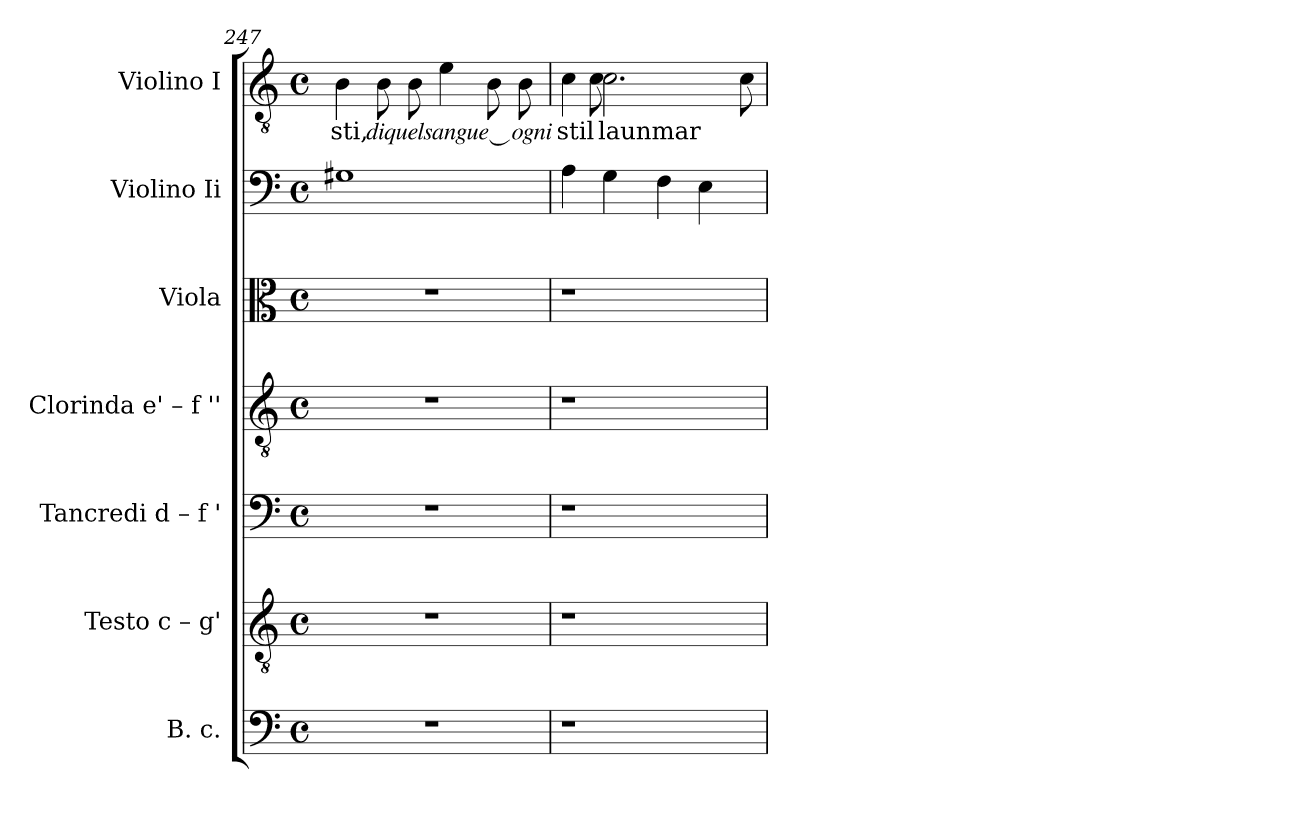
**kern	**kern	**kern	**kern	**kern	**kern	**kern	**text
*part7	*part6	*part5	*part4	*part3	*part2	*part1	*part1
*staff7	*staff6	*staff5	*staff4	*staff3	*staff2	*staff1	*staff1
*I"B. c.	*I"Testo  c – g'	*I"Tancredi  d – f '	*I"Clorinda  e' – f ''	*I"Viola	*I"Violino Ii	*I"Violino I	*
!!LO:LB:g=z
*clefF4	*clefGv2	*clefF4	*clefGv2	*clefC3	*clefF4	*clefGv2	*
*k[]	*k[]	*k[]	*k[]	*k[]	*k[]	*k[]	*
*C:	*C:	*C:	*C:	*C:	*C:	*C:	*
*M4/4	*M4/4	*M4/4	*M4/4	*M4/4	*M4/4	*M4/4	*
*met(c)	*met(c)	*met(c)	*met(c)	*met(c)	*met(c)	*met(c)	*
=247	=247	=247	=247	=247	=247	=247	=247
!	!	!	!	!	!	!	!LO:LY:b:cj
1r	1r	1r	1r	1r	1G#X	4B\	-sti,
!	!	!	!	!	!	!	!LO:LY:b:cj
.	.	.	.	.	.	8B\	diquelsangue‿ogni
!	!	!	!	!	!	!	!LO:LY:b:cj
.	.	.	.	.	.	8B\	.
!	!	!	!	!	!	!	!LO:LY:b:cj
.	.	.	.	.	.	4e\	.
!	!	!	!	!	!	!	!LO:LY:b:cj
.	.	.	.	.	.	8B\	.
!	!	!	!	!	!	!	!LO:LY:b:cj
.	.	.	.	.	.	8B\	.
=248	=248	=248	=248	=248	=248	=248	=248
!	!	!	!	!	!	!	!LO:LY:b:cj
*	*	*	*	*	*	*^	*
1r	1r	1r	1r	1r	4A\	4c\	4ryy	stil
!	!	!	!	!	!	!	!	!LO:LY:b:cj
.	.	.	.	.	4G\	2.c\	8c\	launmar
.	.	.	.	.	.	.	2.ryy	.
.	.	.	.	.	4F\	.	.	.
.	.	.	.	.	4E\	.	.	.
!	!	!	!	!	!	!	!	!LO:LY:b:cj
8ryy	8ryy	8ryy	8ryy	8ryy	8ryy	8c\	.	.
*	*	*	*	*	*	*v	*v	*
=	=	=	=	=	=	=	=
*-	*-	*-	*-	*-	*-	*-	*-
